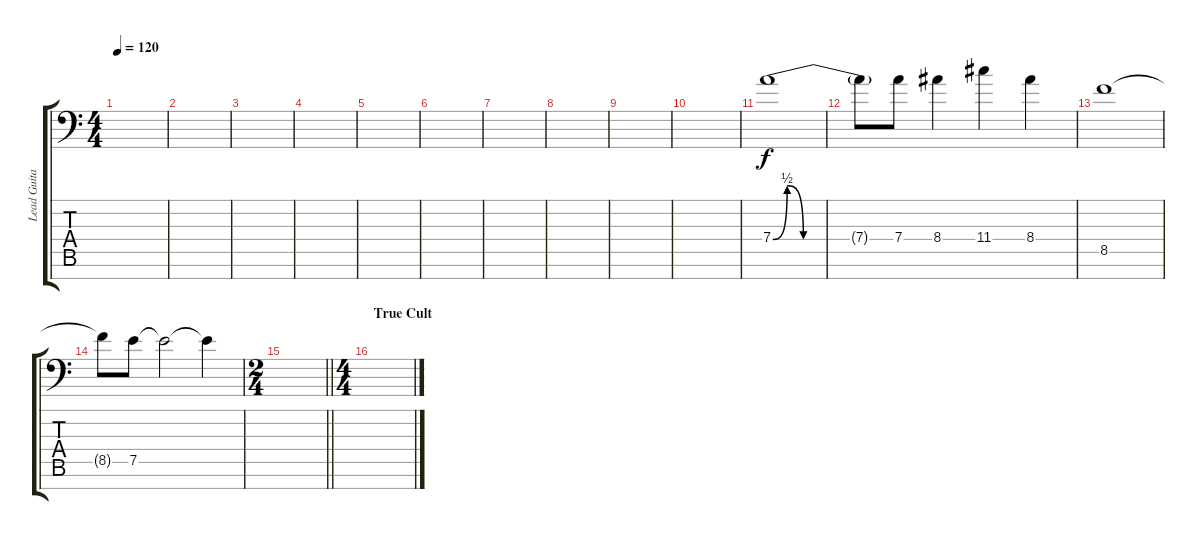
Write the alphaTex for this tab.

\track ("Lead Guitar" "Lead Guita") {instrument overdrivenguitar}
\staff {score tabs}
\tuning (E4 B3 G3 D3 A2 E2 A1) {hide}
\ts (4 4)
\tempo 120
\clef f4
\ks c
|
|
|
|
|
|
|
|
|
|
7.4{be (custom 0 0 7 2 15 0 60 0)}.1 |
7.4{t}.8 7.4.8 8.4.4 11.4.4 8.4.4 |
8.5.1 |
8.5{t}.8 7.5.8 7.5{t}.2 7.5{t}.4 |
\ts (2 4)
\barLineRight lightlight
|
\ts (4 4)
\section ("" "True Cult")
